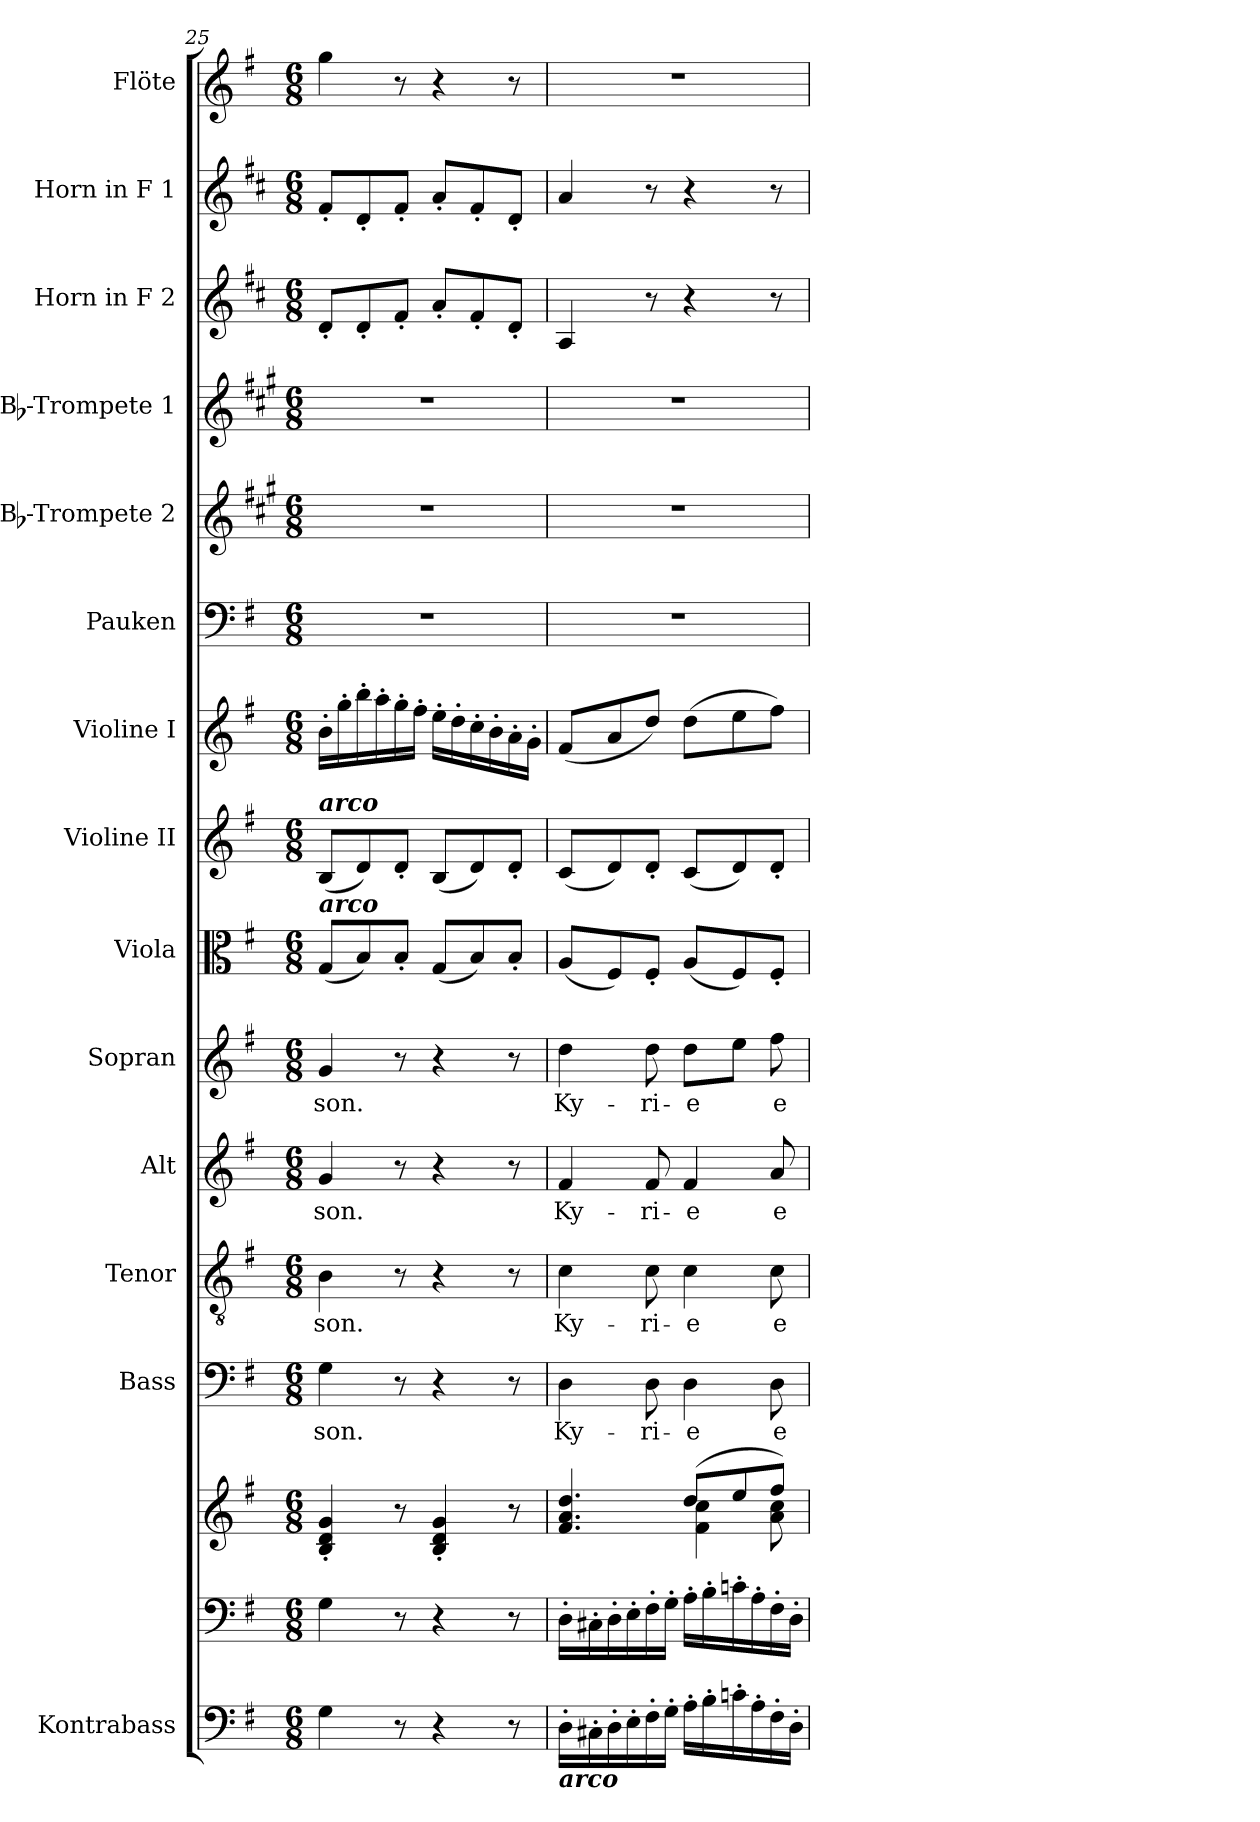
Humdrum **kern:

**kern	**kern	**kern	**kern	**text	**kern	**text	**kern	**text	**kern	**text	**kern	**kern	**kern	**kern	**kern	**kern	**kern	**kern	**kern
*part15	*part14	*part14	*part13	*part13	*part12	*part12	*part11	*part11	*part10	*part10	*part9	*part8	*part7	*part6	*part5	*part4	*part3	*part2	*part1
*staff16	*staff15	*staff14	*staff13	*staff13	*staff12	*staff12	*staff11	*staff11	*staff10	*staff10	*staff9	*staff8	*staff7	*staff6	*staff5	*staff4	*staff3	*staff2	*staff1
*I"Kontrabass	*	*	*I"Bass	*	*I"Tenor	*	*I"Alt	*	*I"Sopran	*	*I"Viola	*I"Violine II	*I"Violine I	*I"Pauken	*I"Bb-Trompete 2	*I"Bb-Trompete 1	*I"Horn in F 2	*I"Horn in F 1	*I"Flöte
*I'Kb.	*	*	*I'B.	*	*I'T.	*	*I'A.	*	*I'S.	*	*I'Vla.	*I'Vl. II	*I'Vl. I	*I'Pk.	*I'Bb Trp. 2	*I'Bb Trp. 1	*	*	*I'Fl.
*clefF4	*clefF4	*clefG2	*clefF4	*	*clefGv2	*	*clefG2	*	*clefG2	*	*clefC3	*clefG2	*clefG2	*clefF4	*clefG2	*clefG2	*clefG2	*clefG2	*clefG2
*ITrd7c12	*	*	*	*	*	*	*	*	*	*	*	*	*	*	*ITrd1c2	*ITrd1c2	*ITrd4c7	*ITrd4c7	*
*k[f#]	*k[f#]	*k[f#]	*k[f#]	*	*k[f#]	*	*k[f#]	*	*k[f#]	*	*k[f#]	*k[f#]	*k[f#]	*k[f#]	*k[f#]	*k[f#]	*k[f#]	*k[f#]	*k[f#]
*G:	*G:	*G:	*G:	*	*G:	*	*G:	*	*G:	*	*G:	*G:	*G:	*G:	*G:	*G:	*G:	*G:	*G:
*M6/8	*M6/8	*M6/8	*M6/8	*	*M6/8	*	*M6/8	*	*M6/8	*	*M6/8	*M6/8	*M6/8	*M6/8	*M6/8	*M6/8	*M6/8	*M6/8	*M6/8
=25	=25	=25	=25	=25	=25	=25	=25	=25	=25	=25	=25	=25	=25	=25	=25	=25	=25	=25	=25
!	!	!	!	!	!	!	!	!	!	!	!	!LO:TX:a:Bi:t=arco	!	!	!	!	!	!	!
!	!	!	!	!	!	!	!	!	!	!	!LO:TX:a:Bi:t=arco	!	!	!	!	!	!	!	!
!	!	!	!	!LO:LY:b	!	!LO:LY:b	!	!LO:LY:b	!	!LO:LY:b	!	!	!	!	!	!	!	!	!
4GG\	4G\	4B/'< 4d/'< 4g/'<	4G\	-son.	4B\	-son.	4g/	-son.	4g/	-son.	(<8G/L	(<8B/L	16b'>\LL	2.r	2.r	2.r	8G'</L	8B'</L	4gg\
.	.	.	.	.	.	.	.	.	.	.	.	.	16gg'>\	.	.	.	.	.	.
.	.	.	.	.	.	.	.	.	.	.	8B/)	8d/)	16bb'>\	.	.	.	8G'</	8G'</	.
.	.	.	.	.	.	.	.	.	.	.	.	.	16aa'>\	.	.	.	.	.	.
8r	8r	8r	8r	.	8r	.	8r	.	8r	.	8B'</J	8d'</J	16gg'>\	.	.	.	8B'</J	8B'</J	8r
.	.	.	.	.	.	.	.	.	.	.	.	.	16ff#'>\JJ	.	.	.	.	.	.
4r	4r	4B/'< 4d/'< 4g/'<	4r	.	4r	.	4r	.	4r	.	(<8G/L	(<8B/L	16ee'>\LL	.	.	.	8d'</L	8d'</L	4r
.	.	.	.	.	.	.	.	.	.	.	.	.	16dd'>\	.	.	.	.	.	.
.	.	.	.	.	.	.	.	.	.	.	8B/)	8d/)	16cc'>\	.	.	.	8B'</	8B'</	.
.	.	.	.	.	.	.	.	.	.	.	.	.	16b'>\	.	.	.	.	.	.
8r	8r	8r	8r	.	8r	.	8r	.	8r	.	8B'</J	8d'</J	16a'>\	.	.	.	8G'</J	8G'</J	8r
.	.	.	.	.	.	.	.	.	.	.	.	.	16g'>\JJ	.	.	.	.	.	.
=26	=26	=26	=26	=26	=26	=26	=26	=26	=26	=26	=26	=26	=26	=26	=26	=26	=26	=26	=26
*	*	*^	*	*	*	*	*	*	*	*	*	*	*	*	*	*	*	*	*
!LO:TX:b:Bi:t=arco	!	!	!	!	!	!	!	!	!	!	!	!	!	!	!	!	!	!	!	!
!	!	!	!	!	!LO:LY:b	!	!LO:LY:b	!	!LO:LY:b	!	!LO:LY:b	!	!	!	!	!	!	!	!	!
16DD'>\LL	16D'>\LL	4.f#/ 4.a/ 4.dd/	4.ryy	4D\	Ky-	4c\	Ky-	4f#/	Ky-	4dd\	Ky-	(<8A/L	(<8c/L	(<8f#/L	2.r	2.r	2.r	4D/	4d/	2.r
16CC#X'>\	16C#X'>\	.	.	.	.	.	.	.	.	.	.	.	.	.	.	.	.	.	.	.
16DD'>\	16D'>\	.	.	.	.	.	.	.	.	.	.	8F#/)	8d/)	8a/	.	.	.	.	.	.
16EE'>\	16E'>\	.	.	.	.	.	.	.	.	.	.	.	.	.	.	.	.	.	.	.
!	!	!	!	!	!LO:LY:b	!	!LO:LY:b	!	!LO:LY:b	!	!LO:LY:b	!	!	!	!	!	!	!	!	!
16FF#'>\	16F#'>\	.	.	8D\	-ri-	8c\	-ri-	8f#/	-ri-	8dd\	-ri-	8F#'</J	8d'</J	8dd/J)	.	.	.	8r	8r	.
16GG'>\JJ	16G'>\JJ	.	.	.	.	.	.	.	.	.	.	.	.	.	.	.	.	.	.	.
!	!	!	!	!	!LO:LY:b	!	!LO:LY:b	!	!LO:LY:b	!	!LO:LY:b	!	!	!	!	!	!	!	!	!
16AA'>\LL	16A'>\LL	(>8dd/L	4f#\ 4cc\	4D\	-e	4c\	-e	4f#/	-e	8dd\L	-e	(<8A/L	(<8c/L	(>8dd\L	.	.	.	4r	4r	.
16BB'>\	16B'>\	.	.	.	.	.	.	.	.	.	.	.	.	.	.	.	.	.	.	.
16Cn'>\	16cn'>\	8ee/	.	.	.	.	.	.	.	8ee\J	.	8F#/)	8d/)	8ee\	.	.	.	.	.	.
16AA'>\	16A'>\	.	.	.	.	.	.	.	.	.	.	.	.	.	.	.	.	.	.	.
!	!	!	!	!	!LO:LY:b	!	!LO:LY:b	!	!LO:LY:b	!	!LO:LY:b	!	!	!	!	!	!	!	!	!
16FF#'>\	16F#'>\	8ff#/J)	8a\ 8cc\	8D\	e-	8c\	e-	8a/	e-	8ff#\	e-	8F#'</J	8d'</J	8ff#\J)	.	.	.	8r	8r	.
16DD'>\JJ	16D'>\JJ	.	.	.	.	.	.	.	.	.	.	.	.	.	.	.	.	.	.	.
*	*	*v	*v	*	*	*	*	*	*	*	*	*	*	*	*	*	*	*	*	*
=	=	=	=	=	=	=	=	=	=	=	=	=	=	=	=	=	=	=	=
*-	*-	*-	*-	*-	*-	*-	*-	*-	*-	*-	*-	*-	*-	*-	*-	*-	*-	*-	*-
